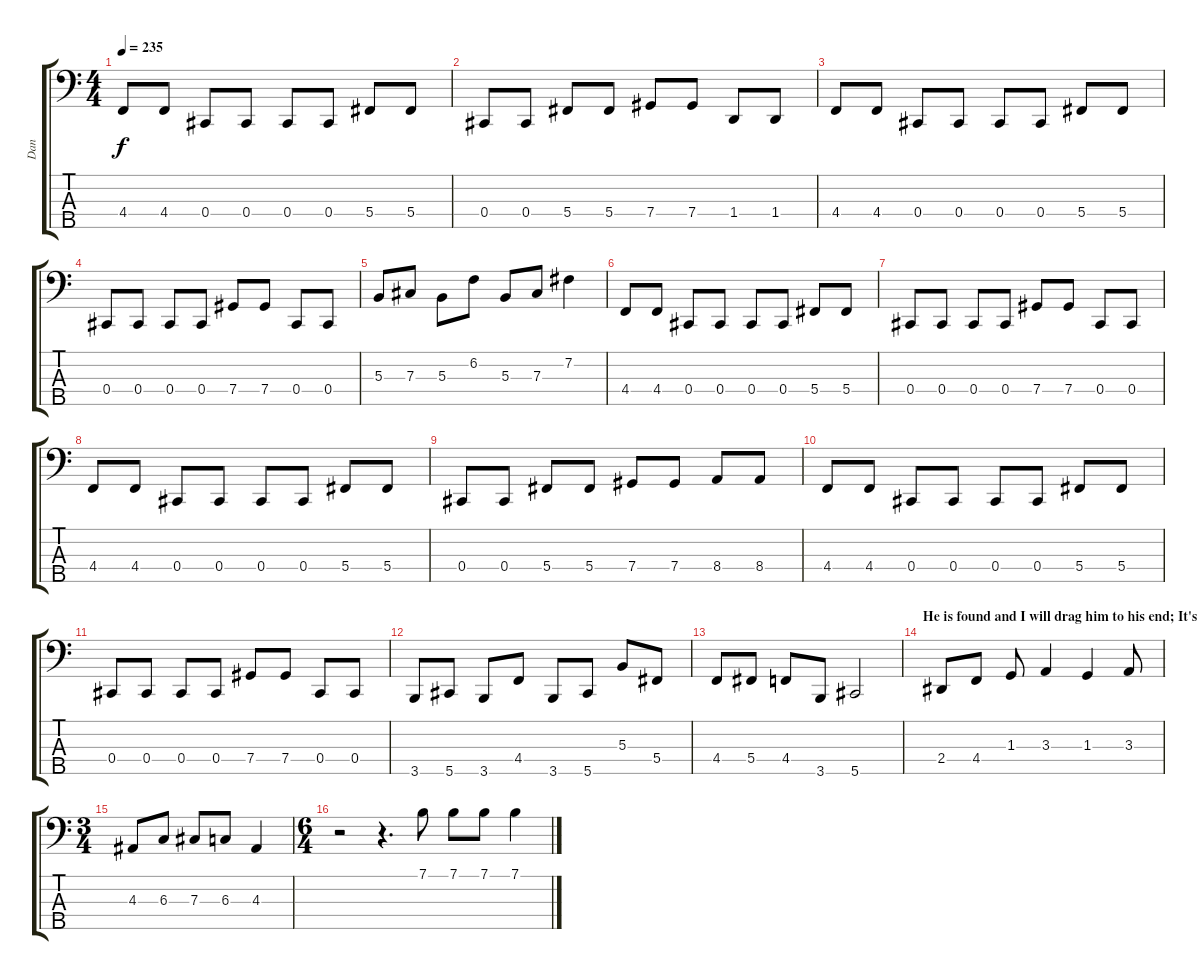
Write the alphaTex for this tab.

\track ("Dan" "Dan") {instrument electricbasspick}
\staff {score tabs}
\tuning (E2 B1 Gb1 Db1 Ab0) {hide}
\ts (4 4)
\tempo 235
\clef f4
\ks c
4.4.8{dy f} 4.4.8 0.4.8 0.4.8 0.4.8 0.4.8 5.4.8 5.4.8 |
0.4.8 0.4.8 5.4.8 5.4.8 7.4.8 7.4.8 1.4.8 1.4.8 |
4.4.8 4.4.8 0.4.8 0.4.8 0.4.8 0.4.8 5.4.8 5.4.8 |
0.4.8 0.4.8 0.4.8 0.4.8 7.4.8 7.4.8 0.4.8 0.4.8 |
5.3.8 7.3.8 5.3.8 6.2.8 5.3.8 7.3.8 7.2.4 |
4.4.8 4.4.8 0.4.8 0.4.8 0.4.8 0.4.8 5.4.8 5.4.8 |
0.4.8 0.4.8 0.4.8 0.4.8 7.4.8 7.4.8 0.4.8 0.4.8 |
4.4.8 4.4.8 0.4.8 0.4.8 0.4.8 0.4.8 5.4.8 5.4.8 |
0.4.8 0.4.8 5.4.8 5.4.8 7.4.8 7.4.8 8.4.8 8.4.8 |
4.4.8 4.4.8 0.4.8 0.4.8 0.4.8 0.4.8 5.4.8 5.4.8 |
0.4.8 0.4.8 0.4.8 0.4.8 7.4.8 7.4.8 0.4.8 0.4.8 |
3.5.8 5.5.8 3.5.8 4.4.8 3.5.8 5.5.8 5.3.8 5.4.8 |
4.4.8 5.4.8 4.4.8 3.5.8 5.5.2 |
\section ("" "He is found and I will drag him to his end; It's not selfish if it's what is right")
2.4.8 4.4.8 1.3.8 3.3.4 1.3.4 3.3.8 |
\ts (3 4)
4.3.8 6.3.8 7.3.8 6.3.8 4.3.4 |
\ts (6 4)
r.2 r.4{d} 7.1.8 7.1.8 7.1.8 7.1.4
